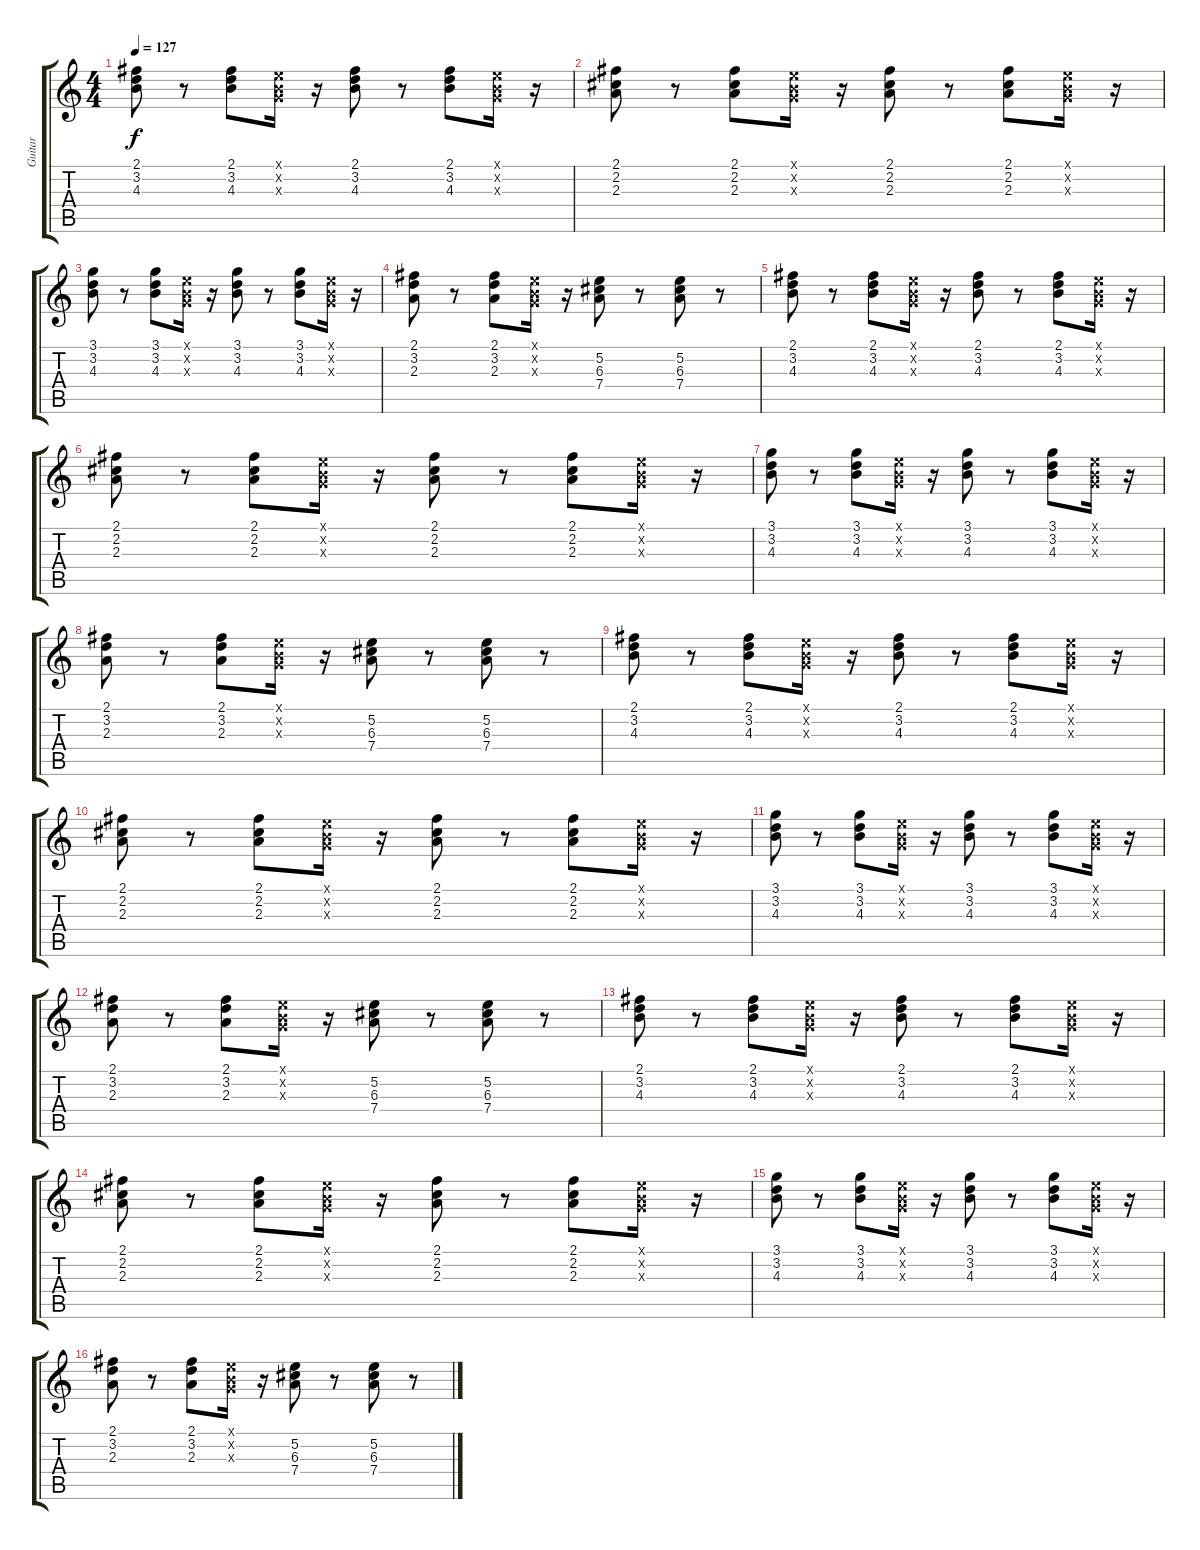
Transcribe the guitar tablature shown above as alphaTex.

\track ("Guitar" "Guitar") {instrument acousticguitarsteel}
\staff {score tabs}
\tuning (E4 B3 G3 D3 A2 E2) {hide}
\ts (4 4)
\tempo 127
\clef g2
\ks c
(2.1 3.2 4.3).8{dy f} r.8 (2.1 3.2 4.3).8 (0.1{x} 0.2{x} 0.3{x}).16 r.16 (2.1 3.2 4.3).8 r.8 (2.1 3.2 4.3).8 (0.1{x} 0.2{x} 0.3{x}).16 r.16 |
(2.1 2.2 2.3).8 r.8 (2.1 2.2 2.3).8 (0.1{x} 0.2{x} 0.3{x}).16 r.16 (2.1 2.2 2.3).8 r.8 (2.1 2.2 2.3).8 (0.1{x} 0.2{x} 0.3{x}).16 r.16 |
(3.1 3.2 4.3).8 r.8 (3.1 3.2 4.3).8 (0.1{x} 0.2{x} 0.3{x}).16 r.16 (3.1 3.2 4.3).8 r.8 (3.1 3.2 4.3).8 (0.1{x} 0.2{x} 0.3{x}).16 r.16 |
(2.1 3.2 2.3).8 r.8 (2.1 3.2 2.3).8 (0.1{x} 0.2{x} 0.3{x}).16 r.16 (5.2 6.3 7.4).8 r.8 (5.2 6.3 7.4).8 r.8 |
(2.1 3.2 4.3).8 r.8 (2.1 3.2 4.3).8 (0.1{x} 0.2{x} 0.3{x}).16 r.16 (2.1 3.2 4.3).8 r.8 (2.1 3.2 4.3).8 (0.1{x} 0.2{x} 0.3{x}).16 r.16 |
(2.1 2.2 2.3).8 r.8 (2.1 2.2 2.3).8 (0.1{x} 0.2{x} 0.3{x}).16 r.16 (2.1 2.2 2.3).8 r.8 (2.1 2.2 2.3).8 (0.1{x} 0.2{x} 0.3{x}).16 r.16 |
(3.1 3.2 4.3).8 r.8 (3.1 3.2 4.3).8 (0.1{x} 0.2{x} 0.3{x}).16 r.16 (3.1 3.2 4.3).8 r.8 (3.1 3.2 4.3).8 (0.1{x} 0.2{x} 0.3{x}).16 r.16 |
(2.1 3.2 2.3).8 r.8 (2.1 3.2 2.3).8 (0.1{x} 0.2{x} 0.3{x}).16 r.16 (5.2 6.3 7.4).8 r.8 (5.2 6.3 7.4).8 r.8 |
(2.1 3.2 4.3).8 r.8 (2.1 3.2 4.3).8 (0.1{x} 0.2{x} 0.3{x}).16 r.16 (2.1 3.2 4.3).8 r.8 (2.1 3.2 4.3).8 (0.1{x} 0.2{x} 0.3{x}).16 r.16 |
(2.1 2.2 2.3).8 r.8 (2.1 2.2 2.3).8 (0.1{x} 0.2{x} 0.3{x}).16 r.16 (2.1 2.2 2.3).8 r.8 (2.1 2.2 2.3).8 (0.1{x} 0.2{x} 0.3{x}).16 r.16 |
(3.1 3.2 4.3).8 r.8 (3.1 3.2 4.3).8 (0.1{x} 0.2{x} 0.3{x}).16 r.16 (3.1 3.2 4.3).8 r.8 (3.1 3.2 4.3).8 (0.1{x} 0.2{x} 0.3{x}).16 r.16 |
(2.1 3.2 2.3).8 r.8 (2.1 3.2 2.3).8 (0.1{x} 0.2{x} 0.3{x}).16 r.16 (5.2 6.3 7.4).8 r.8 (5.2 6.3 7.4).8 r.8 |
(2.1 3.2 4.3).8 r.8 (2.1 3.2 4.3).8 (0.1{x} 0.2{x} 0.3{x}).16 r.16 (2.1 3.2 4.3).8 r.8 (2.1 3.2 4.3).8 (0.1{x} 0.2{x} 0.3{x}).16 r.16 |
(2.1 2.2 2.3).8 r.8 (2.1 2.2 2.3).8 (0.1{x} 0.2{x} 0.3{x}).16 r.16 (2.1 2.2 2.3).8 r.8 (2.1 2.2 2.3).8 (0.1{x} 0.2{x} 0.3{x}).16 r.16 |
(3.1 3.2 4.3).8 r.8 (3.1 3.2 4.3).8 (0.1{x} 0.2{x} 0.3{x}).16 r.16 (3.1 3.2 4.3).8 r.8 (3.1 3.2 4.3).8 (0.1{x} 0.2{x} 0.3{x}).16 r.16 |
(2.1 3.2 2.3).8 r.8 (2.1 3.2 2.3).8 (0.1{x} 0.2{x} 0.3{x}).16 r.16 (5.2 6.3 7.4).8 r.8 (5.2 6.3 7.4).8 r.8
